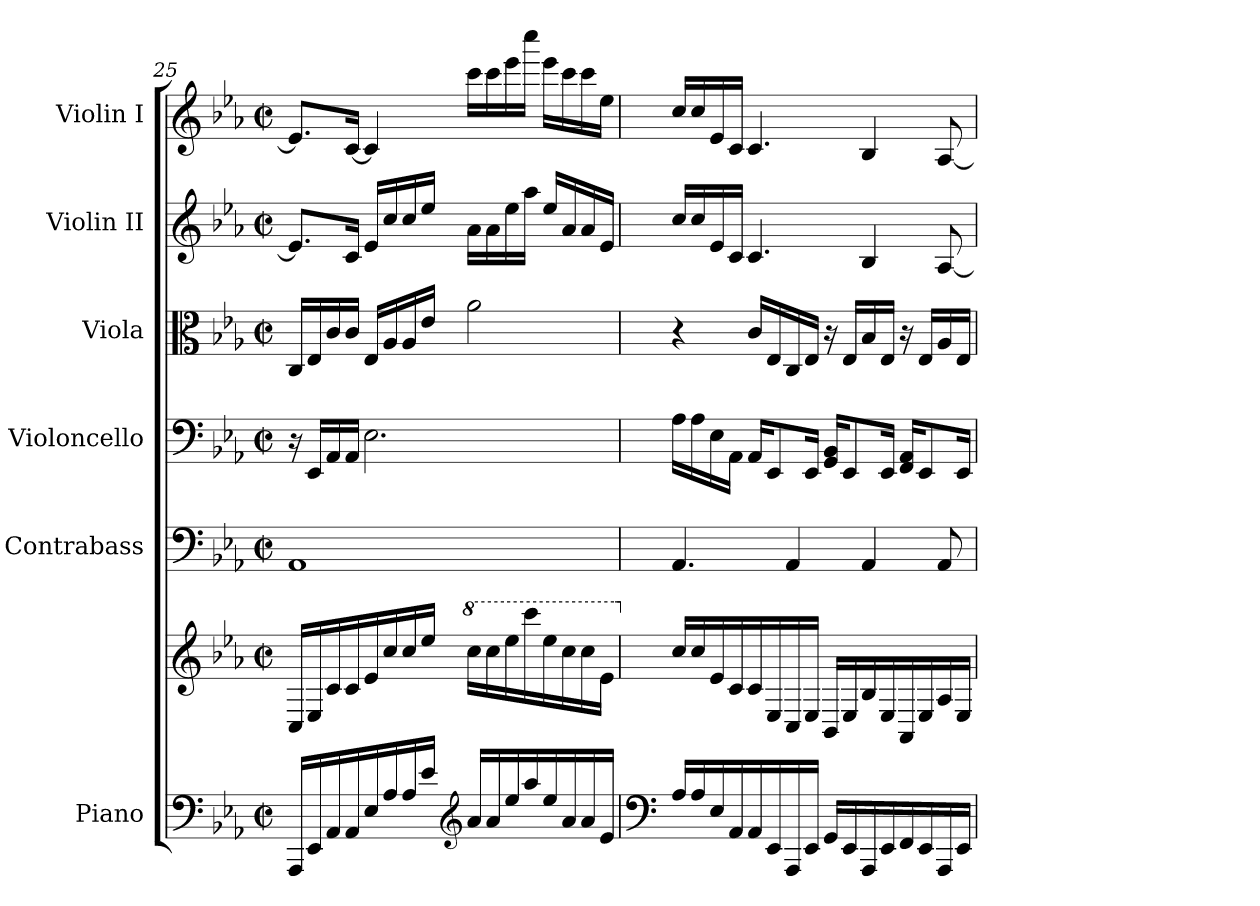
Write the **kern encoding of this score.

**kern	**kern	**kern	**kern	**kern	**kern	**kern
*part6	*part6	*part5	*part4	*part3	*part2	*part1
*staff7	*staff6	*staff5	*staff4	*staff3	*staff2	*staff1
*I"Piano	*	*I"Contrabass	*I"Violoncello	*I"Viola	*I"Violin II	*I"Violin I
*I'Pno.	*	*I'Cb.	*I'Vc.	*I'Vla.	*I'Vln. II	*I'Vln. I
!!LO:LB:g=z
*clefF4	*clefG2	*clefF4	*clefF4	*clefC3	*clefG2	*clefG2
*	*	*ITrd7c12	*	*	*	*
*k[b-e-a-]	*k[b-e-a-]	*k[b-e-a-]	*k[b-e-a-]	*k[b-e-a-]	*k[b-e-a-]	*k[b-e-a-]
*M2/2	*M2/2	*M2/2	*M2/2	*M2/2	*M2/2	*M2/2
*met(c|)	*met(c|)	*met(c|)	*met(c|)	*met(c|)	*met(c|)	*met(c|)
=25	=25	=25	=25	=25	=25	=25
16AAA-/LL	16C/LL	1AAA-	16r	16C/LL	8.e-/L]	8.e-/L]
16EE-/	16E-/	.	16EE-/LL	16E-/	.	.
16AA-/	16c/	.	16AA-/	16c/	.	.
16AA-/	16c/	.	16AA-/JJ	16c/JJ	16c/Jk	[16c/Jk
16E-/	16e-/	.	2.E-\	16E-/LL	16e-/LL	4c/]
16A-/	16cc/	.	.	16A-/	16cc/	.
16A-/	16cc/	.	.	16A-/	16cc/	.
16e-/JJ	16ee-/JJ	.	.	16e-/JJ	16ee-/JJ	.
*clefG2	*	*	*	*	*	*
*	*8va	*	*	*	*	*
16a-/LL	16ccc\LL	.	.	2a-\	16a-\LL	16ccc\LL
16a-/	16ccc\	.	.	.	16a-\	16ccc\
16ee-/	16eee-\	.	.	.	16ee-\	16eee-\
16aa-/	16cccc\	.	.	.	16aa-\JJ	16cccc\JJ
16ee-/	16eee-\	.	.	.	16ee-/LL	16eee-\LL
16a-/	16ccc\	.	.	.	16a-/	16ccc\
16a-/	16ccc\	.	.	.	16a-/	16ccc\
16e-/JJ	16ee-\JJ	.	.	.	16e-/JJ	16ee-\JJ
=26	=26	=26	=26	=26	=26	=26
*clefF4	*	*	*	*	*	*
*	*X8va	*	*	*	*	*
16A-/LL	16cc/LL	4.AAA-/	16A-\LL	4r	16cc/LL	16cc/LL
16A-/	16cc/	.	16A-\	.	16cc/	16cc/
16E-/	16e-/	.	16E-\	.	16e-/	16e-/
16AA-/	16c/	.	16AA-\JJ	.	16c/JJ	16c/JJ
16AA-/	16c/	.	16AA-/KL	16c/LL	4.c/	4.c/
16EE-/	16E-/	.	8EE-/	16E-/	.	.
16AAA-/	16C/	4AAA-/	.	16C/	.	.
16EE-/JJ	16E-/JJ	.	16EE-/Jk	16E-/JJ	.	.
16GG/LL	16BB-/LL	.	16GG/ 16BB-/KL	16r	.	.
16EE-/	16E-/	.	8EE-/	16E-/LL	.	.
16AAA-/	16B-/	4AAA-/	.	16B-/	4B-/	4B-/
16EE-/	16E-/	.	16EE-/Jk	16E-/JJ	.	.
16FF/	16AA-/	.	16FF/ 16AA-/KL	16r	.	.
16EE-/	16E-/	.	8EE-/	16E-/LL	.	.
16AAA-/	16A-/	8AAA-/	.	16A-/	[8A-/	[8A-/
16EE-/JJ	16E-/JJ	.	16EE-/Jk	16E-/JJ	.	.
=	=	=	=	=	=	=
*-	*-	*-	*-	*-	*-	*-
